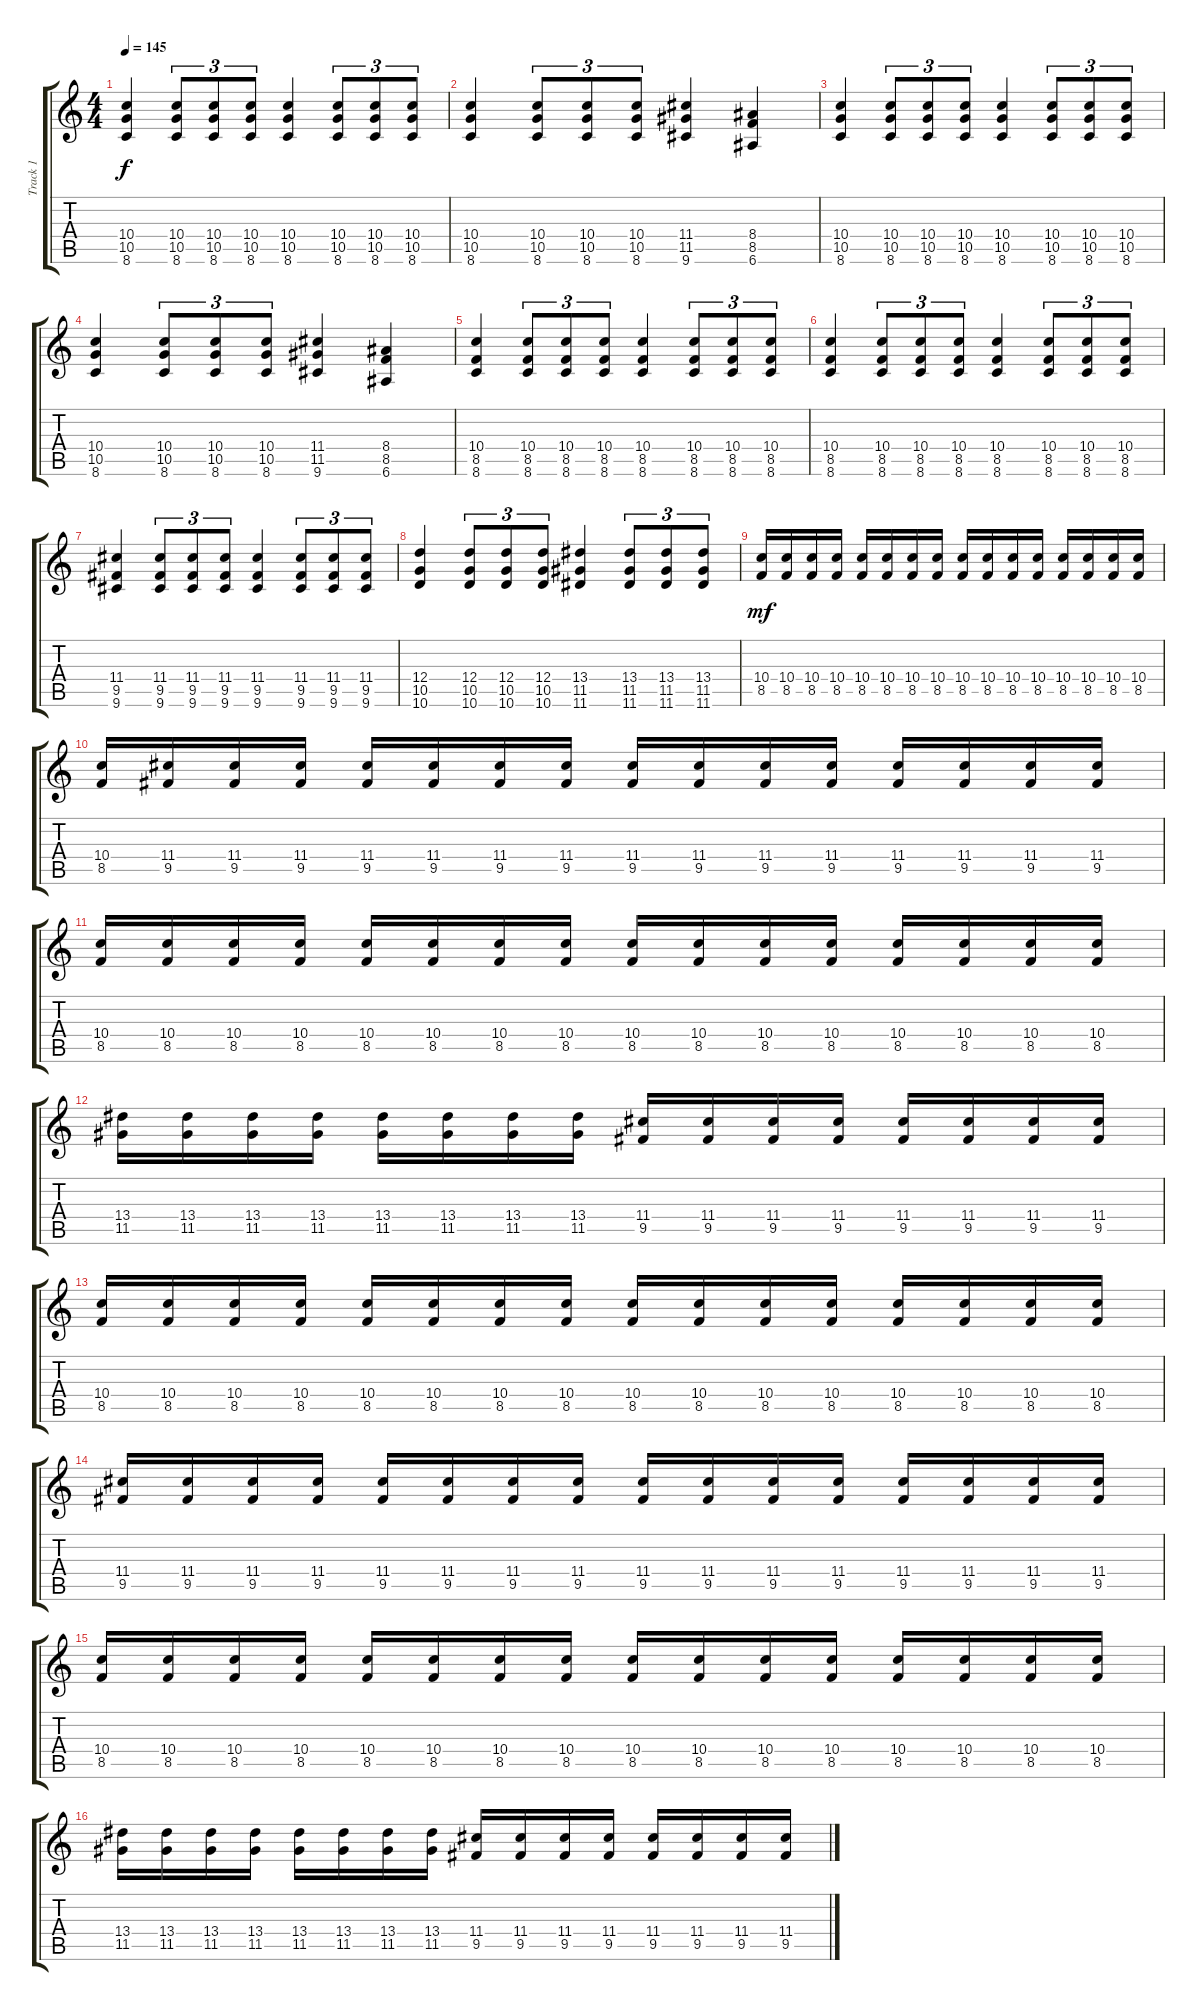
\track ("Track 1" "Track 1") {instrument distortionguitar}
\staff {score tabs}
\tuning (E4 B3 G3 D3 A2 E2) {hide}
\ts (4 4)
\tempo 145
\clef g2
\ks c
(10.4 10.5 8.6).4{dy f} (10.4 10.5 8.6).8{tu (3 2)} (10.4 10.5 8.6).8{tu (3 2)} (10.4 10.5 8.6).8{tu (3 2)} (10.4 10.5 8.6).4 (10.4 10.5 8.6).8{tu (3 2)} (10.4 10.5 8.6).8{tu (3 2)} (10.4 10.5 8.6).8{tu (3 2)} |
(10.4 10.5 8.6).4 (10.4 10.5 8.6).8{tu (3 2)} (10.4 10.5 8.6).8{tu (3 2)} (10.4 10.5 8.6).8{tu (3 2)} (11.4 11.5 9.6).4 (8.4 8.5 6.6).4 |
(10.4 10.5 8.6).4 (10.4 10.5 8.6).8{tu (3 2)} (10.4 10.5 8.6).8{tu (3 2)} (10.4 10.5 8.6).8{tu (3 2)} (10.4 10.5 8.6).4 (10.4 10.5 8.6).8{tu (3 2)} (10.4 10.5 8.6).8{tu (3 2)} (10.4 10.5 8.6).8{tu (3 2)} |
(10.4 10.5 8.6).4 (10.4 10.5 8.6).8{tu (3 2)} (10.4 10.5 8.6).8{tu (3 2)} (10.4 10.5 8.6).8{tu (3 2)} (11.4 11.5 9.6).4 (8.4 8.5 6.6).4 |
(10.4 8.5 8.6).4 (10.4 8.5 8.6).8{tu (3 2)} (10.4 8.5 8.6).8{tu (3 2)} (10.4 8.5 8.6).8{tu (3 2)} (10.4 8.5 8.6).4 (10.4 8.5 8.6).8{tu (3 2)} (10.4 8.5 8.6).8{tu (3 2)} (10.4 8.5 8.6).8{tu (3 2)} |
(10.4 8.5 8.6).4 (10.4 8.5 8.6).8{tu (3 2)} (10.4 8.5 8.6).8{tu (3 2)} (10.4 8.5 8.6).8{tu (3 2)} (10.4 8.5 8.6).4 (10.4 8.5 8.6).8{tu (3 2)} (10.4 8.5 8.6).8{tu (3 2)} (10.4 8.5 8.6).8{tu (3 2)} |
(11.4 9.5 9.6).4 (11.4 9.5 9.6).8{tu (3 2)} (11.4 9.5 9.6).8{tu (3 2)} (11.4 9.5 9.6).8{tu (3 2)} (11.4 9.5 9.6).4 (11.4 9.5 9.6).8{tu (3 2)} (11.4 9.5 9.6).8{tu (3 2)} (11.4 9.5 9.6).8{tu (3 2)} |
(12.4 10.5 10.6).4 (12.4 10.5 10.6).8{tu (3 2)} (12.4 10.5 10.6).8{tu (3 2)} (12.4 10.5 10.6).8{tu (3 2)} (13.4 11.5 11.6).4 (13.4 11.5 11.6).8{tu (3 2)} (13.4 11.5 11.6).8{tu (3 2)} (13.4 11.5 11.6).8{tu (3 2)} |
(10.4 8.5).16{dy mf} (10.4 8.5).16 (10.4 8.5).16 (10.4 8.5).16 (10.4 8.5).16 (10.4 8.5).16 (10.4 8.5).16 (10.4 8.5).16 (10.4 8.5).16 (10.4 8.5).16 (10.4 8.5).16 (10.4 8.5).16 (10.4 8.5).16 (10.4 8.5).16 (10.4 8.5).16 (10.4 8.5).16 |
(10.4 8.5).16 (11.4 9.5).16 (11.4 9.5).16 (11.4 9.5).16 (11.4 9.5).16 (11.4 9.5).16 (11.4 9.5).16 (11.4 9.5).16 (11.4 9.5).16 (11.4 9.5).16 (11.4 9.5).16 (11.4 9.5).16 (11.4 9.5).16 (11.4 9.5).16 (11.4 9.5).16 (11.4 9.5).16 |
(10.4 8.5).16 (10.4 8.5).16 (10.4 8.5).16 (10.4 8.5).16 (10.4 8.5).16 (10.4 8.5).16 (10.4 8.5).16 (10.4 8.5).16 (10.4 8.5).16 (10.4 8.5).16 (10.4 8.5).16 (10.4 8.5).16 (10.4 8.5).16 (10.4 8.5).16 (10.4 8.5).16 (10.4 8.5).16 |
(13.4 11.5).16 (13.4 11.5).16 (13.4 11.5).16 (13.4 11.5).16 (13.4 11.5).16 (13.4 11.5).16 (13.4 11.5).16 (13.4 11.5).16 (11.4 9.5).16 (11.4 9.5).16 (11.4 9.5).16 (11.4 9.5).16 (11.4 9.5).16 (11.4 9.5).16 (11.4 9.5).16 (11.4 9.5).16 |
(10.4 8.5).16 (10.4 8.5).16 (10.4 8.5).16 (10.4 8.5).16 (10.4 8.5).16 (10.4 8.5).16 (10.4 8.5).16 (10.4 8.5).16 (10.4 8.5).16 (10.4 8.5).16 (10.4 8.5).16 (10.4 8.5).16 (10.4 8.5).16 (10.4 8.5).16 (10.4 8.5).16 (10.4 8.5).16 |
(11.4 9.5).16 (11.4 9.5).16 (11.4 9.5).16 (11.4 9.5).16 (11.4 9.5).16 (11.4 9.5).16 (11.4 9.5).16 (11.4 9.5).16 (11.4 9.5).16 (11.4 9.5).16 (11.4 9.5).16 (11.4 9.5).16 (11.4 9.5).16 (11.4 9.5).16 (11.4 9.5).16 (11.4 9.5).16 |
(10.4 8.5).16 (10.4 8.5).16 (10.4 8.5).16 (10.4 8.5).16 (10.4 8.5).16 (10.4 8.5).16 (10.4 8.5).16 (10.4 8.5).16 (10.4 8.5).16 (10.4 8.5).16 (10.4 8.5).16 (10.4 8.5).16 (10.4 8.5).16 (10.4 8.5).16 (10.4 8.5).16 (10.4 8.5).16 |
(13.4 11.5).16 (13.4 11.5).16 (13.4 11.5).16 (13.4 11.5).16 (13.4 11.5).16 (13.4 11.5).16 (13.4 11.5).16 (13.4 11.5).16 (11.4 9.5).16 (11.4 9.5).16 (11.4 9.5).16 (11.4 9.5).16 (11.4 9.5).16 (11.4 9.5).16 (11.4 9.5).16 (11.4 9.5).16
